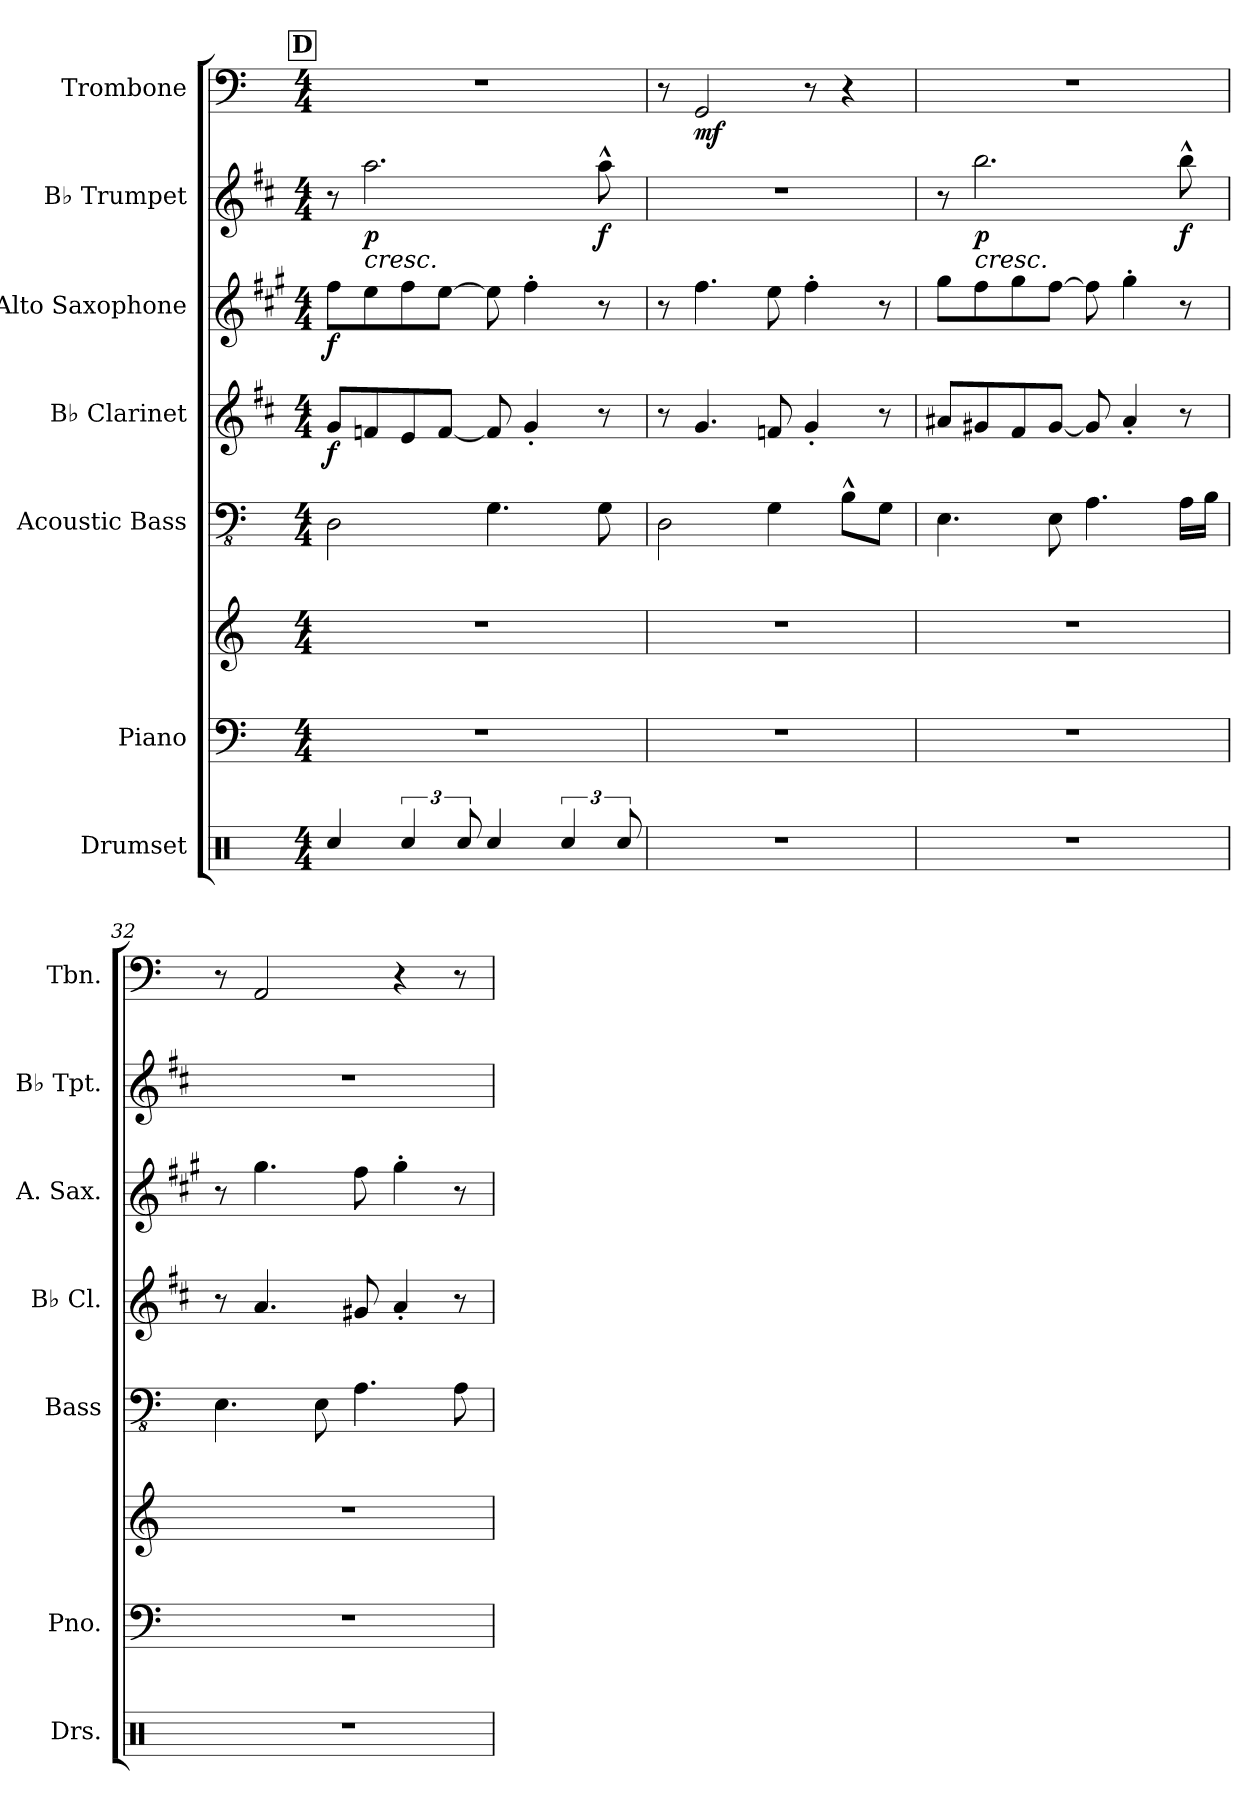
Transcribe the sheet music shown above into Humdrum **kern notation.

**kern	**kern	**kern	**kern	**kern	**dynam	**kern	**dynam	**kern	**dynam	**kern	**dynam
*part7	*part6	*part6	*part5	*part4	*part4	*part3	*part3	*part2	*part2	*part1	*part1
*staff8	*staff7	*staff6	*staff5	*staff4	*staff4	*staff3	*staff3	*staff2	*staff2	*staff1	*staff1
*I"Drumset	*I"Piano	*	*I"Acoustic Bass	*I"B♭ Clarinet	*	*I"Alto Saxophone	*	*I"B♭ Trumpet	*	*I"Trombone	*
*I'Drs.	*I'Pno.	*	*I'Bass	*I'B♭ Cl.	*	*I'A. Sax.	*	*I'B♭ Tpt.	*	*I'Tbn.	*
*clefX	*clefF4	*clefG2	*clefFv4	*clefG2	*	*clefG2	*	*clefG2	*	*clefF4	*
*	*	*	*	*ITrd1c2	*	*ITrd5c9	*	*ITrd1c2	*	*	*
*k[]	*k[]	*k[]	*k[]	*k[]	*	*k[]	*	*k[]	*	*k[]	*
*M4/4	*M4/4	*M4/4	*M4/4	*M4/4	*	*M4/4	*	*M4/4	*	*M4/4	*
!!LO:REH:place=s1:a:B:fs=14:t=D
=29	=29	=29	=29	=29	=29	=29	=29	=29	=29	=29	=29
!	!	!	!	!	!LO:DY:b	!	!LO:DY:b	!	!	!	!
4Rcc/	1r	1r	2DD\	8f/L	f	8a\L	f	8r	.	1r	.
!	!	!	!	!	!	!	!	!	!LO:HP:b	!	!
!	!	!	!	!	!	!	!	!	!LO:DY:n=1:b	!	!
.	.	.	.	8e-X/	.	8g\	.	2.gg\	< p	.	.
6Rcc/	.	.	.	8d/	.	8a\	.	.	.	.	.
.	.	.	.	[8e-/J	.	[8g\J	.	.	.	.	.
12Rcc/	.	.	.	.	.	.	.	.	.	.	.
4Rcc/	.	.	4.GG\	8e-/]	.	8g\]	.	.	.	.	.
.	.	.	.	4f'/	.	4a'\	.	.	.	.	.
6Rcc/	.	.	.	.	.	.	.	.	.	.	.
!	!	!	!	!	!	!	!	!	!LO:DY:n=2:b	!	!
.	.	.	8GG\	8r	.	8r	.	8gg^^\	f	.	.
12Rcc/	.	.	.	.	.	.	.	.	.	.	.
.	.	.	.	.	.	.	.	.	[	.	.
=30	=30	=30	=30	=30	=30	=30	=30	=30	=30	=30	=30
1r	1r	1r	2DD\	8r	.	8r	.	1r	.	8r	.
!	!	!	!	!	!	!	!	!	!	!	!LO:DY:b
.	.	.	.	4.f/	.	4.a\	.	.	.	2GG/	mf
.	.	.	4GG\	8e-X/	.	8g\	.	.	.	.	.
.	.	.	.	4f'/	.	4a'\	.	.	.	8r	.
.	.	.	8BB^^\L	.	.	.	.	.	.	4r	.
.	.	.	8GG\J	8r	.	8r	.	.	.	.	.
!!LO:PB:g=z
=31	=31	=31	=31	=31	=31	=31	=31	=31	=31	=31	=31
1r	1r	1r	4.EE\	8g#X/L	.	8b\L	.	8r	.	1r	.
!	!	!	!	!	!	!	!	!	!LO:HP:b	!	!
!	!	!	!	!	!	!	!	!	!LO:DY:n=1:b	!	!
.	.	.	.	8f#X/	.	8a\	.	2.aa\	< p	.	.
.	.	.	.	8e/	.	8b\	.	.	.	.	.
.	.	.	8EE\	[8f#/J	.	[8a\J	.	.	.	.	.
.	.	.	4.AA\	8f#/]	.	8a\]	.	.	.	.	.
.	.	.	.	4g#'/	.	4b'\	.	.	.	.	.
!	!	!	!	!	!	!	!	!	!LO:DY:n=2:b	!	!
.	.	.	16AA\LL	8r	.	8r	.	8aa^^\	f	.	.
.	.	.	16BB\JJ	.	.	.	.	.	.	.	.
.	.	.	.	.	.	.	.	.	[	.	.
=32	=32	=32	=32	=32	=32	=32	=32	=32	=32	=32	=32
1r	1r	1r	4.EE\	8r	.	8r	.	1r	.	8r	.
.	.	.	.	4.g/	.	4.b\	.	.	.	2AA/	.
.	.	.	8EE\	.	.	.	.	.	.	.	.
.	.	.	4.AA\	8f#X/	.	8a\	.	.	.	.	.
.	.	.	.	4g'/	.	4b'\	.	.	.	4r	.
.	.	.	8AA\	8r	.	8r	.	.	.	8r	.
=	=	=	=	=	=	=	=	=	=	=	=
*-	*-	*-	*-	*-	*-	*-	*-	*-	*-	*-	*-
